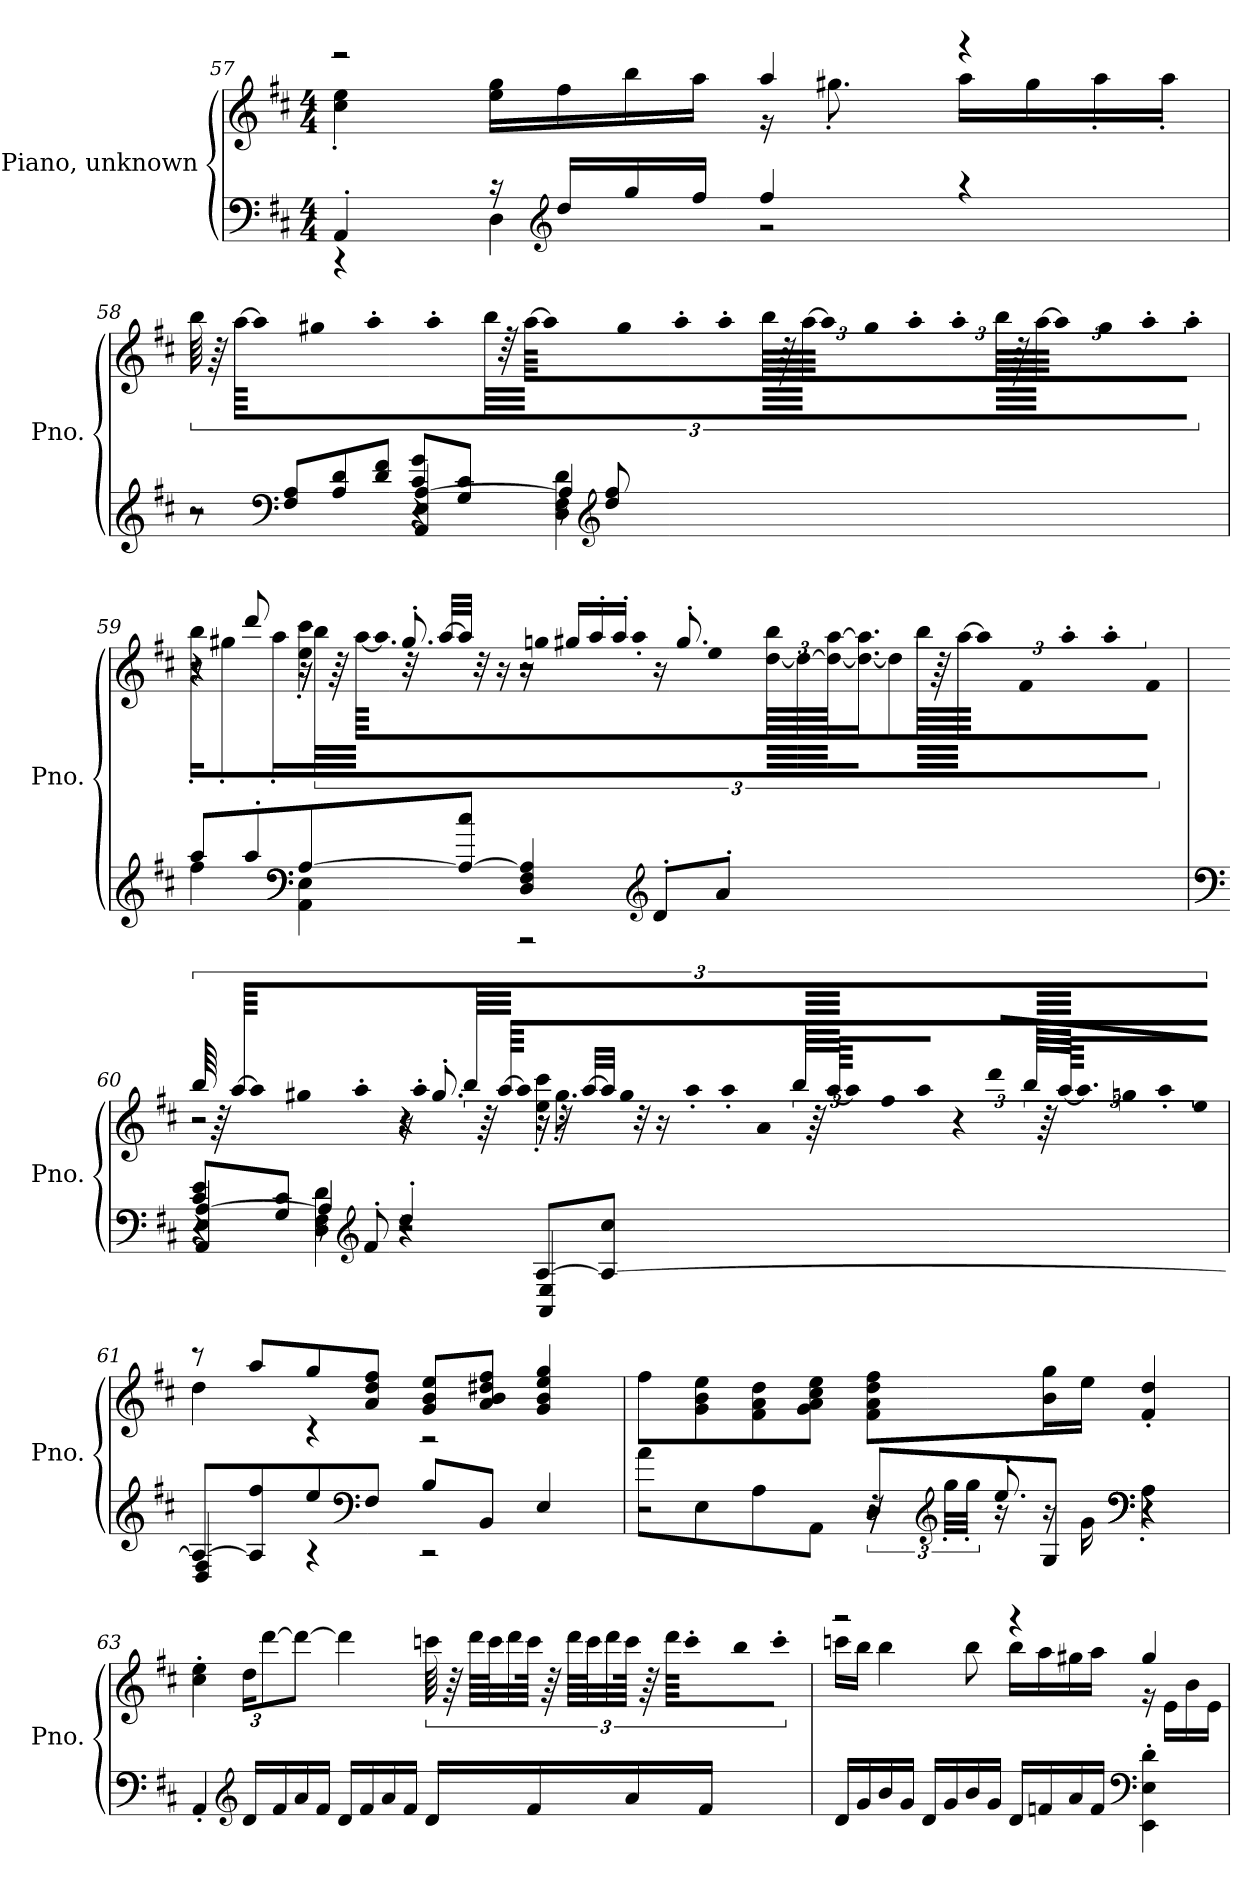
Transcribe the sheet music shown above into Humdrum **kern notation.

**kern	**kern
*part1	*part1
*staff2	*staff1
*I"Piano, unknown	*
*I'Pno.	*
*clefF4	*clefG2
*k[f#c#]	*k[f#c#]
*M4/4	*M4/4
=57	=57
*^	*^
4AA'/	4r	2r	4cc#\' 4ee\'
16r	4D\	.	16ee\ 16gg\LL
*clefG2	*	*	*
16dd/LL	.	.	16ff#\
16gg/	.	.	16bb\
16ff#/JJ	.	.	16aa\JJ
4ff#/	2r	4aa/	16r
.	.	.	8.gg#X'\
4r	.	4r	16aa\LL
.	.	.	16gg#\
.	.	.	16aa'\
.	.	.	16aa'\JJ
*	*	*v	*v
!!LO:LB:g=z
=58	=58	=58
*	*^	*
8r	2r	2r	96bb\
.	.	.	96r
.	.	.	[96aa\KLLL
.	.	.	32aa\J]
.	.	.	16gg#X\
*clefF4	*	*	*
8F#/ 8A/L	.	.	16aa'\
.	.	.	16aa'\
8A/ 8d/	.	.	96bb\JJkk
.	.	.	96r
.	.	.	[96aa\KLLL
.	.	.	32aa\J]
.	.	.	16gg#\
8d/ 8f#/J	.	.	16aa'\
.	.	.	16aa'\
8c#/ 8g/L	4r	4AA/ 4E/ [4A/	96bb\JJkk
.	.	.	96r
.	.	.	[96aa\KLLL
.	.	.	32aa\J]
.	.	.	16gg#\
8G/ 8c#/J	.	.	16aa'\
.	.	.	16aa'\
8r	4D\ 4F#\ 4d\	4A/]	96bb\JJkk
.	.	.	96r
.	.	.	[96aa\KLLL
.	.	.	32aa\J]
.	.	.	16gg#\
*clefG2	*	*	*
8dd/ 8ff#/	.	.	16aa'\
.	.	.	16aa'\JJ
*	*v	*v	*
!!LO:LB:g=z
=59	=59	=59
*	*	*^
*	*	*	*^
*	*	*	*	*^
8aa/L	4ff#\	8r	4r	4r	16bb'\KL
.	.	.	.	.	8gg#X'\
8aa'/	.	8ddd/	.	.	.
.	.	.	.	.	16aa'\L
*clefF4	*	*	*	*	*
[8A/	4AA\ 4E\	16r	4ee\' 4ccc#\'	16r	96bb\JJkk
.	.	.	.	.	96r
.	.	.	.	.	[96aa\KKLL
.	.	.	.	.	16.aa\]
.	.	32r	.	8.gg#'/	.
.	.	[32aa/LLL	.	.	.
8A/_ 8cc#/J	.	32aa/JJJ]	.	.	16ggn\
.	.	32r	.	.	.
.	.	16r	.	.	32aa'\L
.	.	.	.	.	32ee\
*	*	*	*	*	*Xbrackettup
4D/ 4F#/ 4A/]	2r	16r	2r	2r	[96dd\ 96bb\L
.	.	.	.	.	96dd\_
.	.	.	.	.	96dd\_ [96aa\JJ
.	.	.	.	.	16.dd\_ 16.aa\]J
.	.	16gg#X/LL	.	.	.
.	.	16aa'/	.	.	8dd\]
.	.	16aa'/JJ	.	.	.
*clefG2	*	*	*	*	*
*	*	*	*	*	*brackettup
8d'/L	.	16r	.	.	96bb\Jkkk
.	.	.	.	.	96r
.	.	.	.	.	[96aa\KKLL
.	.	.	.	.	16aa\]
.	.	8.gg#'/	.	.	.
.	.	.	.	.	32f#\K
8a'/J	.	.	.	.	16aa'\
.	.	.	.	.	32aa'\L
.	.	.	.	.	32f#\JJJ
*v	*v	*	*	*	*
!!LO:LB:g=z	!!	!!	!!
=60	=60	=60	=60	=60
*clefF4	*	*	*	*
*^	*	*	*	*
*	*^	*	*	*	*
8c#/ 8e/L	4r	4AA/ 4E/ [4A/	2r	2r	96bb/	2r
.	.	.	.	.	96r	.
.	.	.	.	.	[96aa/KLLL	.
.	.	.	.	.	32aa/J]	.
.	.	.	.	.	16gg#X/	.
8G/ 8c#/J	.	.	.	.	16aa'/	.
.	.	.	.	.	16aa'/	.
8r	4D\ 4F#\ 4d\	4A/]	.	.	96bb/JJkk	.
.	.	.	.	.	96r	.
.	.	.	.	.	[96aa/KLLL	.
.	.	.	.	.	32aa/J]	.
.	.	.	.	.	16gg#/	.
*clefG2	*	*	*	*	*	*
8f#'/	.	.	.	.	16aa'/	.
.	.	.	.	.	32aa'/L	.
.	.	.	.	.	32a/	.
4dd'/	2r	4r	16r	4r	96bb/JJJk	4r
.	.	.	.	.	96r	.
.	.	.	.	.	[96aa/KKLL	.
.	.	.	.	.	16aa/]	.
.	.	.	8.gg#'/	.	.	.
.	.	.	.	.	32ff#/K	.
.	.	.	.	.	16aa/JJ	.
.	.	.	.	.	32r	.
.	.	.	.	.	32ddd/LLL	.
[8A/L	.	4AA/ 4E/	16r	4ee\' 4ccc#\'	96bb/JJJk	16r
.	.	.	.	.	96r	.
.	.	.	.	.	[96aa/KKLL	.
.	.	.	.	.	16.aa/]	.
.	.	.	32r	.	.	8.gg#'\
.	.	.	[32aa/LLL	.	.	.
8A/_ 8cc#/J	.	.	32aa/JJJ]	.	16ggn/	.
.	.	.	32r	.	.	.
.	.	.	16r	.	32aa'/L	.
.	.	.	.	.	32ee/JJJ	.
*	*v	*v	*	*	*	*
*	*	*	*v	*v	*v
!!LO:PB:g=z
=61	=61	=61	=61
8A/L_	4D/ 4F#/	8r	4dd\
8A/] 8ff#/	.	8aa/L	.
8ee/	4r	8gg/	4r
*clefF4	*	*	*
8F#/J	.	8a/ 8dd/ 8ff#/J	.
8B/L	2r	8g/ 8b/ 8ee/L	2r
8BB/J	.	8a/ 8b/ 8dd#X/ 8ff#/J	.
4E/	.	4g/ 4b/ 4ee/ 4gg/	.
*	*	*v	*v
=62	=62	=62
*	*^	*
2r	8a\L	2r	8ff#\L
.	8E\	.	8g\ 8b\ 8ee\
.	8A\	.	8f#\ 8a\ 8dd\
.	8AA\J	.	8g\ 8a\ 8cc#\ 8ee\J
16r	48r	8D/L	8f#\ 8a\ 8dd\ 8ff#\L
*clefG2	*	*	*
.	48gg'\LLL	.	.
.	48gg'\JJJ	.	.
8.ee'/	16r	.	.
.	16r	8G/J	16b\ 16gg\L
.	16g\	.	16ee\JJ
*clefF4	*	*	*
4r	4A'\	4r	4f#/' 4dd/'
*v	*v	*v	*
!!LO:LB:g=z
=63	=63
4AA'/	4cc#\' 4ee\'
*clefG2	*
*	*Xbrackettup
16d/LL	24dd\KL
.	[12ddd\
16f#/	.
16a/	8ddd\J_
16f#/JJ	.
16d/LL	4ddd\]
16f#/	.
16a/	.
16f#/JJ	.
*	*brackettup
16d/LL	96cccn\
.	96r
.	96ddd\LLLL
*	*Xbrackettup
.	96ccc\J
.	48ddd\
*	*brackettup
16f#/	96ccc\JJJk
.	96r
.	96ddd\LLLL
*	*Xbrackettup
.	96ccc\J
.	48ddd\
*	*brackettup
16a/	96ccc\JJJk
.	96r
.	96ddd\KLLL
.	32ccc'\
16f#/JJ	32bb\
.	32ccc'\JJJ
!!LO:LB:g=z
=64	=64
*	*^
16d/LL	2r	16cccn\LL
16g/	.	16bb\JJ
16b/	.	4bb\
16g/JJ	.	.
16d/LL	.	.
16g/	.	.
16b/	.	8bb\
16g/JJ	.	.
16d/LL	4r	16bb\LL
16fn/	.	16aa\
16a/	.	16gg#X\
16f/JJ	.	16aa\JJ
*clefF4	*	*
4EE\' 4E\' 4d\'	4gg#/	16r
.	.	16e\LL
.	.	16b\
.	.	16e\JJ
*	*v	*v
=	=
*-	*-
